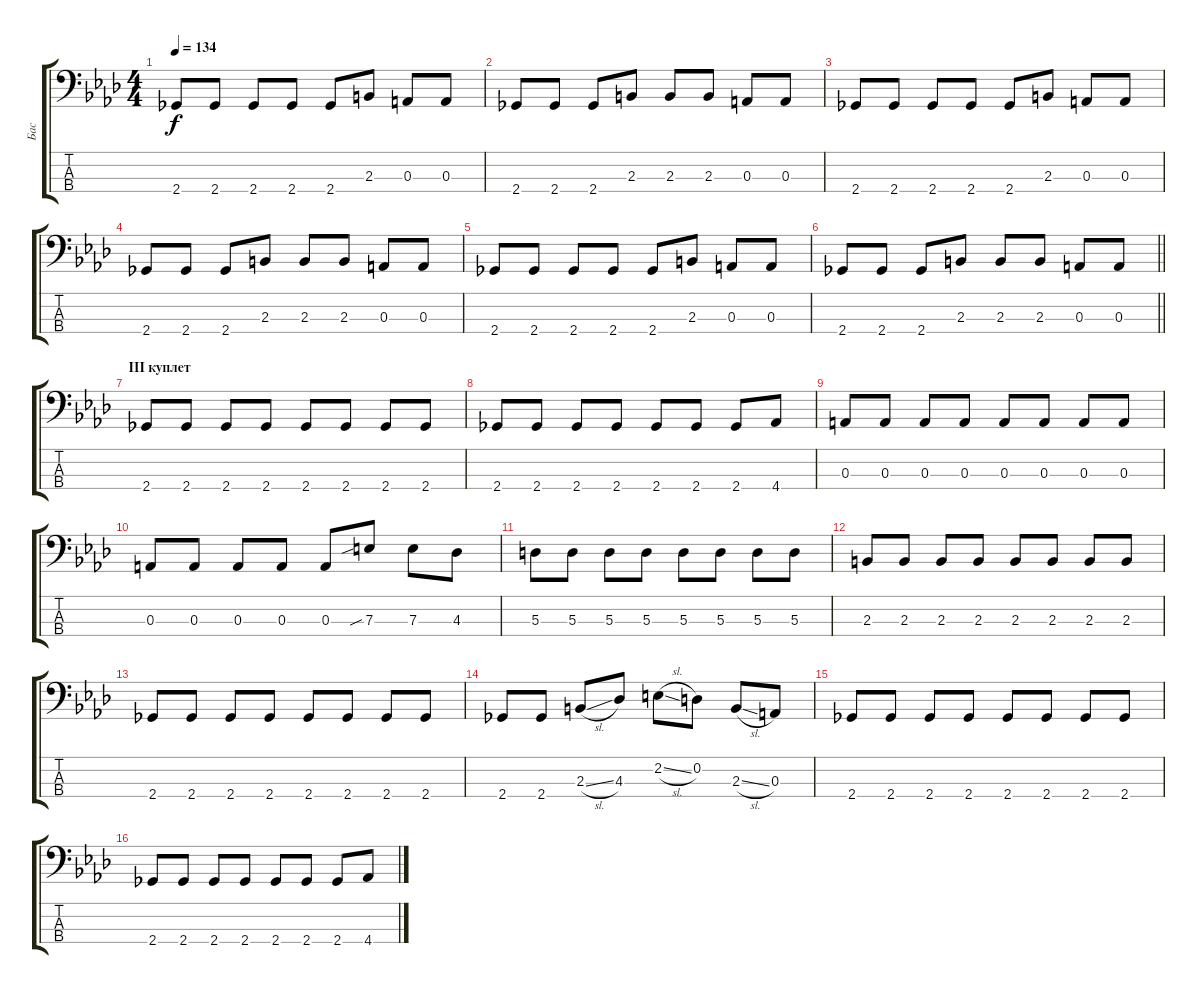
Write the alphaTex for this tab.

\track ("Бас" "Бас") {instrument electricbassfinger}
\staff {score tabs}
\tuning (G2 D2 A1 E1) {hide}
\ts (4 4)
\tempo 134
\clef f4
\ks fminor
2.4.8{dy f} 2.4.8 2.4.8 2.4.8 2.4.8 2.3.8 0.3.8 0.3.8 |
2.4.8 2.4.8 2.4.8 2.3.8 2.3.8 2.3.8 0.3.8 0.3.8 |
2.4.8 2.4.8 2.4.8 2.4.8 2.4.8 2.3.8 0.3.8 0.3.8 |
2.4.8 2.4.8 2.4.8 2.3.8 2.3.8 2.3.8 0.3.8 0.3.8 |
2.4.8 2.4.8 2.4.8 2.4.8 2.4.8 2.3.8 0.3.8 0.3.8 |
\barLineRight lightlight
2.4.8 2.4.8 2.4.8 2.3.8 2.3.8 2.3.8 0.3.8 0.3.8 |
\section ("" "III куплет")
2.4.8 2.4.8 2.4.8 2.4.8 2.4.8 2.4.8 2.4.8 2.4.8 |
2.4.8 2.4.8 2.4.8 2.4.8 2.4.8 2.4.8 2.4.8 4.4.8 |
0.3.8 0.3.8 0.3.8 0.3.8 0.3.8 0.3.8 0.3.8 0.3.8 |
0.3.8 0.3.8 0.3.8 0.3.8 0.3.8 7.3{sib}.8 7.3.8 4.3.8 |
5.3.8 5.3.8 5.3.8 5.3.8 5.3.8 5.3.8 5.3.8 5.3.8 |
2.3.8 2.3.8 2.3.8 2.3.8 2.3.8 2.3.8 2.3.8 2.3.8 |
2.4.8 2.4.8 2.4.8 2.4.8 2.4.8 2.4.8 2.4.8 2.4.8 |
2.4.8 2.4.8 2.3{sl}.8 4.3.8 2.2{sl}.8 0.2.8 2.3{sl}.8 0.3.8 |
2.4.8 2.4.8 2.4.8 2.4.8 2.4.8 2.4.8 2.4.8 2.4.8 |
2.4.8 2.4.8 2.4.8 2.4.8 2.4.8 2.4.8 2.4.8 4.4.8
